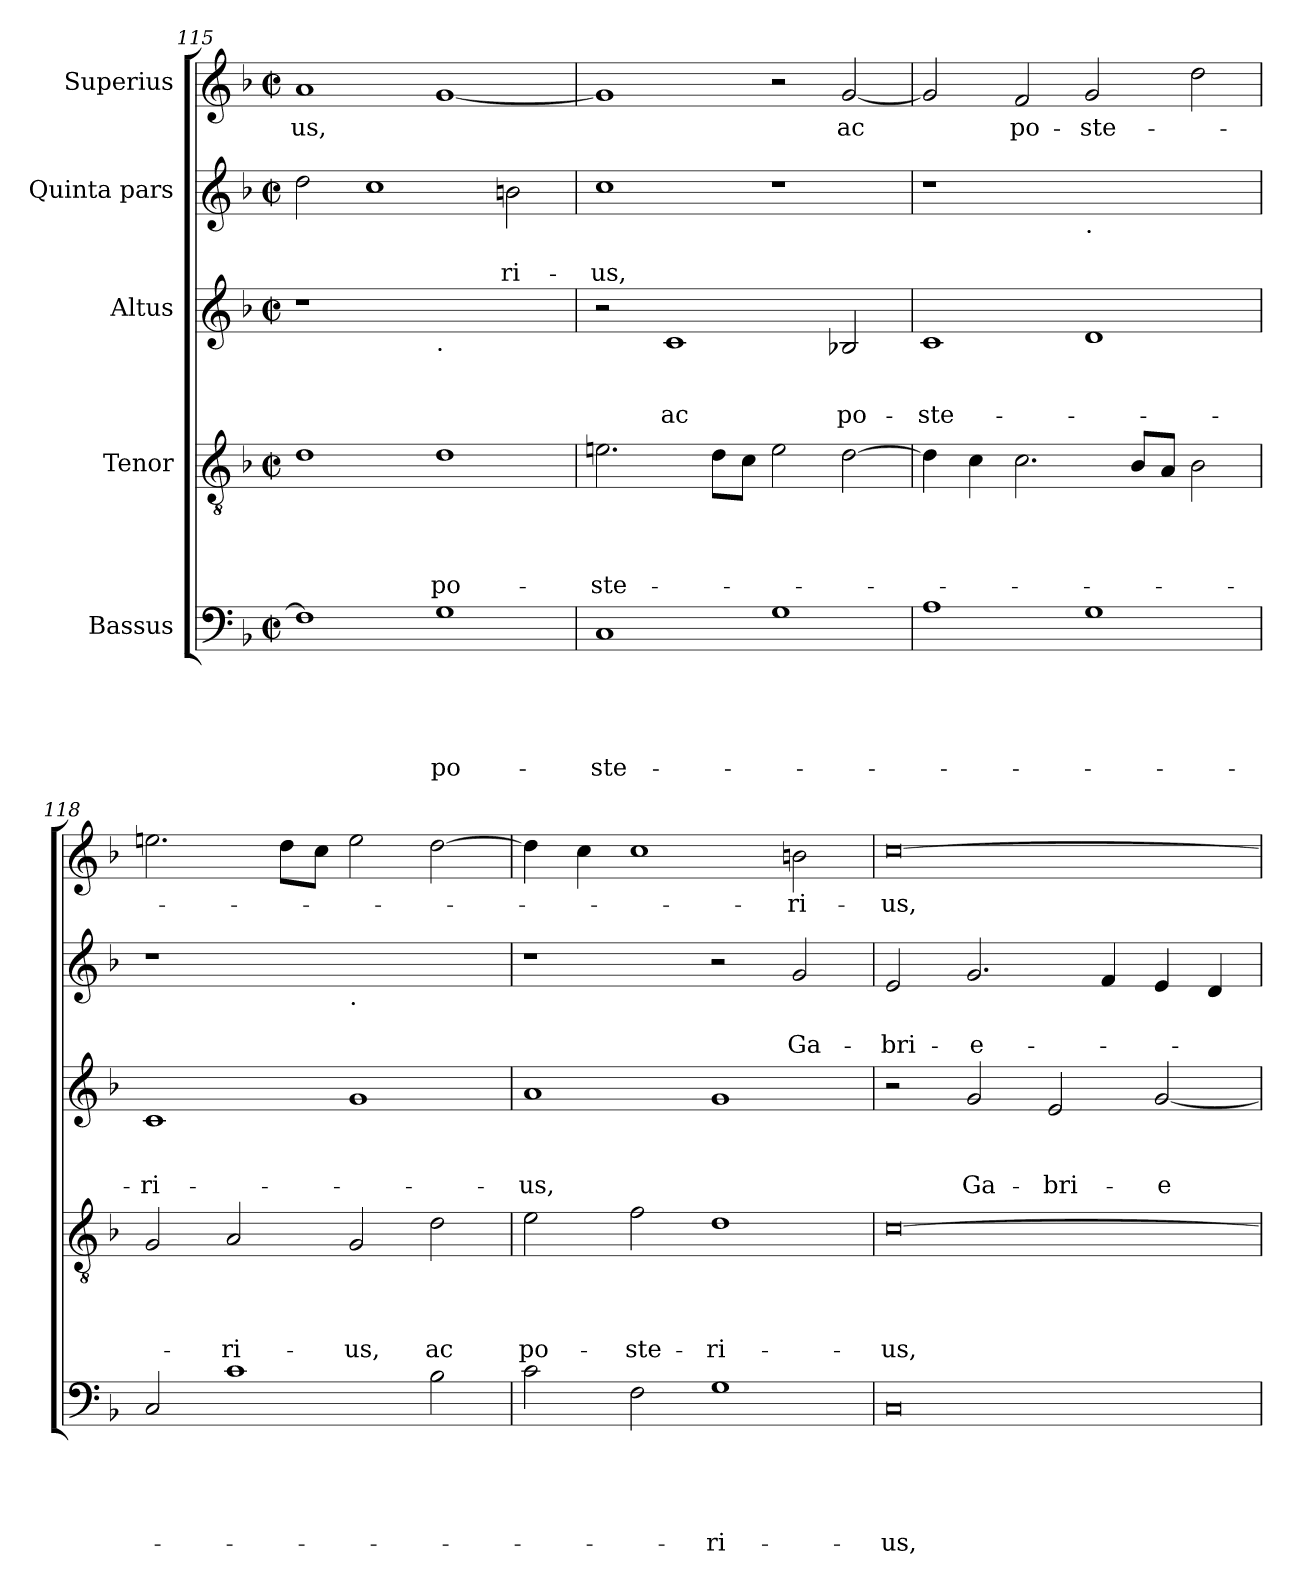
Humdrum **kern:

**kern	**text	**text	**text	**text	**text	**kern	**text	**text	**text	**text	**kern	**text	**text	**text	**kern	**text	**text	**kern	**text
*part5	*part5	*part5	*part5	*part5	*part5	*part4	*part4	*part4	*part4	*part4	*part3	*part3	*part3	*part3	*part2	*part2	*part2	*part1	*part1
*staff5	*staff5	*staff5	*staff5	*staff5	*staff5	*staff4	*staff4	*staff4	*staff4	*staff4	*staff3	*staff3	*staff3	*staff3	*staff2	*staff2	*staff2	*staff1	*staff1
*I"Bassus	*	*	*	*	*	*I"Tenor	*	*	*	*	*I"Altus	*	*	*	*I"Quinta pars	*	*	*I"Superius	*
!!LO:PB:g=z
*clefF4	*	*	*	*	*	*clefGv2	*	*	*	*	*clefG2	*	*	*	*clefG2	*	*	*clefG2	*
*k[b-]	*	*	*	*	*	*k[b-]	*	*	*	*	*k[b-]	*	*	*	*k[b-]	*	*	*k[b-]	*
*F:	*	*	*	*	*	*F:	*	*	*	*	*F:	*	*	*	*F:	*	*	*F:	*
*M2/2	*	*	*	*	*	*M2/2	*	*	*	*	*M2/2	*	*	*	*M2/2	*	*	*M2/2	*
*met(c|)	*	*	*	*	*	*met(c|)	*	*	*	*	*met(c|)	*	*	*	*met(c|)	*	*	*met(c|)	*
=115	=115	=115	=115	=115	=115	=115	=115	=115	=115	=115	=115	=115	=115	=115	=115	=115	=115	=115	=115
!	!	!	!	!	!	!	!	!	!	!	!	!	!	!	!	!	!	!	!LO:LY:b
1F]	.	.	.	.	.	1d	.	.	.	.	1r	.	.	.	2dd\	.	.	1a	-us,
.	.	.	.	.	.	.	.	.	.	.	.	.	.	.	1cc	.	.	.	.
!	!	!	!	!	!	!	!	!	!	!	!LO:TX:b:t=.	!	!	!	!	!	!	!	!
!	!	!	!	!	!LO:LY:b	!	!	!	!	!LO:LY:b	!	!	!	!	!	!	!	!	!
1G	.	.	.	.	po-	1d	.	.	.	po-	1ryy	.	.	.	.	.	.	[<1g	.
!	!	!	!	!	!	!	!	!	!	!	!	!	!	!	!	!	!LO:LY:b	!	!
.	.	.	.	.	.	.	.	.	.	.	.	.	.	.	2bn\	.	-ri-	.	.
=116	=116	=116	=116	=116	=116	=116	=116	=116	=116	=116	=116	=116	=116	=116	=116	=116	=116	=116	=116
!	!	!	!	!	!LO:LY:b	!	!	!	!	!LO:LY:b	!	!	!	!	!	!	!LO:LY:b	!	!
1C	.	.	.	.	-ste-	2.eni\	.	.	.	-ste-	2r	.	.	.	1cc	.	-us,	1g]	.
!	!	!	!	!	!	!	!	!	!	!	!	!	!	!LO:LY:b	!	!	!	!	!
.	.	.	.	.	.	.	.	.	.	.	1c	.	.	ac	.	.	.	.	.
.	.	.	.	.	.	8d\L	.	.	.	.	.	.	.	.	.	.	.	.	.
.	.	.	.	.	.	8c\J	.	.	.	.	.	.	.	.	.	.	.	.	.
1G	.	.	.	.	.	2e\	.	.	.	.	.	.	.	.	1r	.	.	2r	.
!	!	!	!	!	!	!	!	!	!	!	!	!	!	!LO:LY:b	!	!	!	!	!LO:LY:b
.	.	.	.	.	.	[>2d\	.	.	.	.	2B-X/	.	.	po-	.	.	.	[<2g/	ac
=117	=117	=117	=117	=117	=117	=117	=117	=117	=117	=117	=117	=117	=117	=117	=117	=117	=117	=117	=117
!	!	!	!	!	!	!	!	!	!	!	!	!	!	!LO:LY:b	!	!	!	!	!
1A	.	.	.	.	.	4d\]	.	.	.	.	1c	.	.	-ste-	1r	.	.	2g/]	.
.	.	.	.	.	.	4c\	.	.	.	.	.	.	.	.	.	.	.	.	.
!	!	!	!	!	!	!	!	!	!	!	!	!	!	!	!	!	!	!	!LO:LY:b
.	.	.	.	.	.	2.c\	.	.	.	.	.	.	.	.	.	.	.	2f/	po-
!	!	!	!	!	!	!	!	!	!	!	!	!	!	!	!LO:TX:b:t=.	!	!	!	!
!	!	!	!	!	!	!	!	!	!	!	!	!	!	!	!	!	!	!	!LO:LY:b
1G	.	.	.	.	.	.	.	.	.	.	1d	.	.	.	1ryy	.	.	2g/	-ste-
.	.	.	.	.	.	8B-/L	.	.	.	.	.	.	.	.	.	.	.	.	.
.	.	.	.	.	.	8A/J	.	.	.	.	.	.	.	.	.	.	.	.	.
.	.	.	.	.	.	2B-\	.	.	.	.	.	.	.	.	.	.	.	2dd\	.
=118	=118	=118	=118	=118	=118	=118	=118	=118	=118	=118	=118	=118	=118	=118	=118	=118	=118	=118	=118
!	!	!	!	!	!	!	!	!	!	!	!	!	!	!LO:LY:b	!	!	!	!	!
2C/	.	.	.	.	.	2G/	.	.	.	.	1c	.	.	-ri-	1r	.	.	2.eeni\	.
!	!	!	!	!	!	!	!	!	!	!LO:LY:b	!	!	!	!	!	!	!	!	!
1c	.	.	.	.	.	2A/	.	.	.	-ri-	.	.	.	.	.	.	.	.	.
.	.	.	.	.	.	.	.	.	.	.	.	.	.	.	.	.	.	8dd\L	.
.	.	.	.	.	.	.	.	.	.	.	.	.	.	.	.	.	.	8cc\J	.
!	!	!	!	!	!	!	!	!	!	!	!	!	!	!	!LO:TX:b:t=.	!	!	!	!
!	!	!	!	!	!	!	!	!	!	!LO:LY:b	!	!	!	!	!	!	!	!	!
.	.	.	.	.	.	2G/	.	.	.	-us,	1g	.	.	.	1ryy	.	.	2ee\	.
!	!	!	!	!	!	!	!	!	!	!LO:LY:b	!	!	!	!	!	!	!	!	!
2B-\	.	.	.	.	.	2d\	.	.	.	ac	.	.	.	.	.	.	.	[>2dd\	.
=119	=119	=119	=119	=119	=119	=119	=119	=119	=119	=119	=119	=119	=119	=119	=119	=119	=119	=119	=119
!	!	!	!	!	!	!	!	!	!	!LO:LY:b	!	!	!	!LO:LY:b	!	!	!	!	!
2c\	.	.	.	.	.	2e\	.	.	.	po-	1a	.	.	-us,	1r	.	.	4dd\]	.
.	.	.	.	.	.	.	.	.	.	.	.	.	.	.	.	.	.	4cc\	.
!	!	!	!	!	!	!	!	!	!	!LO:LY:b	!	!	!	!	!	!	!	!	!
2F\	.	.	.	.	.	2f\	.	.	.	-ste-	.	.	.	.	.	.	.	1cc	.
!	!	!	!	!	!LO:LY:b	!	!	!	!	!LO:LY:b	!	!	!	!	!	!	!	!	!
1G	.	.	.	.	-ri-	1d	.	.	.	-ri-	1g	.	.	.	2r	.	.	.	.
!	!	!	!	!	!	!	!	!	!	!	!	!	!	!	!	!	!LO:LY:b	!	!LO:LY:b
.	.	.	.	.	.	.	.	.	.	.	.	.	.	.	2g/	.	Ga-	2bn\	-ri-
!!LO:LB:g=z
=120	=120	=120	=120	=120	=120	=120	=120	=120	=120	=120	=120	=120	=120	=120	=120	=120	=120	=120	=120
!	!	!	!	!	!LO:LY:b	!	!	!	!	!LO:LY:b	!	!	!	!	!	!	!LO:LY:b	!	!LO:LY:b
0C	.	.	.	.	-us,	[>0c	.	.	.	-us,	2r	.	.	.	2e/	.	-bri-	[>0cc	-us,
!	!	!	!	!	!	!	!	!	!	!	!	!	!	!LO:LY:b	!	!	!LO:LY:b	!	!
.	.	.	.	.	.	.	.	.	.	.	2g/	.	.	Ga-	2.g/	.	-e-	.	.
!	!	!	!	!	!	!	!	!	!	!	!	!	!	!LO:LY:b	!	!	!	!	!
.	.	.	.	.	.	.	.	.	.	.	2e/	.	.	-bri-	.	.	.	.	.
.	.	.	.	.	.	.	.	.	.	.	.	.	.	.	4f/	.	.	.	.
!	!	!	!	!	!	!	!	!	!	!	!	!	!	!LO:LY:b	!	!	!	!	!
.	.	.	.	.	.	.	.	.	.	.	[<2g/	.	.	-e-	4e/	.	.	.	.
.	.	.	.	.	.	.	.	.	.	.	.	.	.	.	4d/	.	.	.	.
=	=	=	=	=	=	=	=	=	=	=	=	=	=	=	=	=	=	=	=
*-	*-	*-	*-	*-	*-	*-	*-	*-	*-	*-	*-	*-	*-	*-	*-	*-	*-	*-	*-
